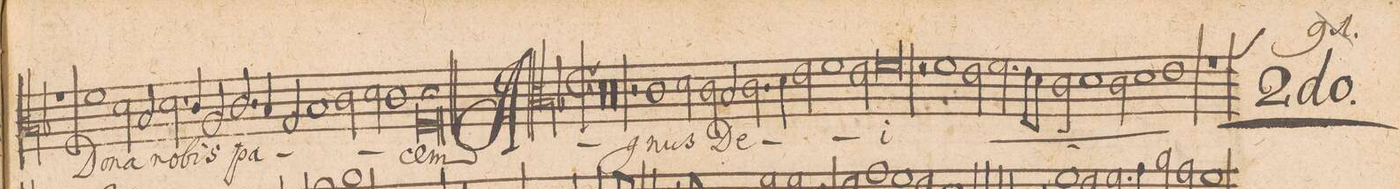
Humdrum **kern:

**kern	**text
*I"TENOR. 1mo.	*
*clefC3	*
*k[b-]	*
*met(c|)	*
*M2/1	*
1r	.
=78-	=78-
1f\	Do-
2d\	-na
2B-/	.
=79-	=79-
2.d\	no-
4c/	.
2A/	-bis
2.c/	pa-
=80-	=80-
4B-/	.
2G/	.
1B-/	.
=81-	=81-
2c\	.
2d\	.
1c\	.
=82-	=82-
[0F/;l	-cem
=83-	=83-
0F/_	.
=84-	=84-
0F/]	.
==	==
*-	*-
